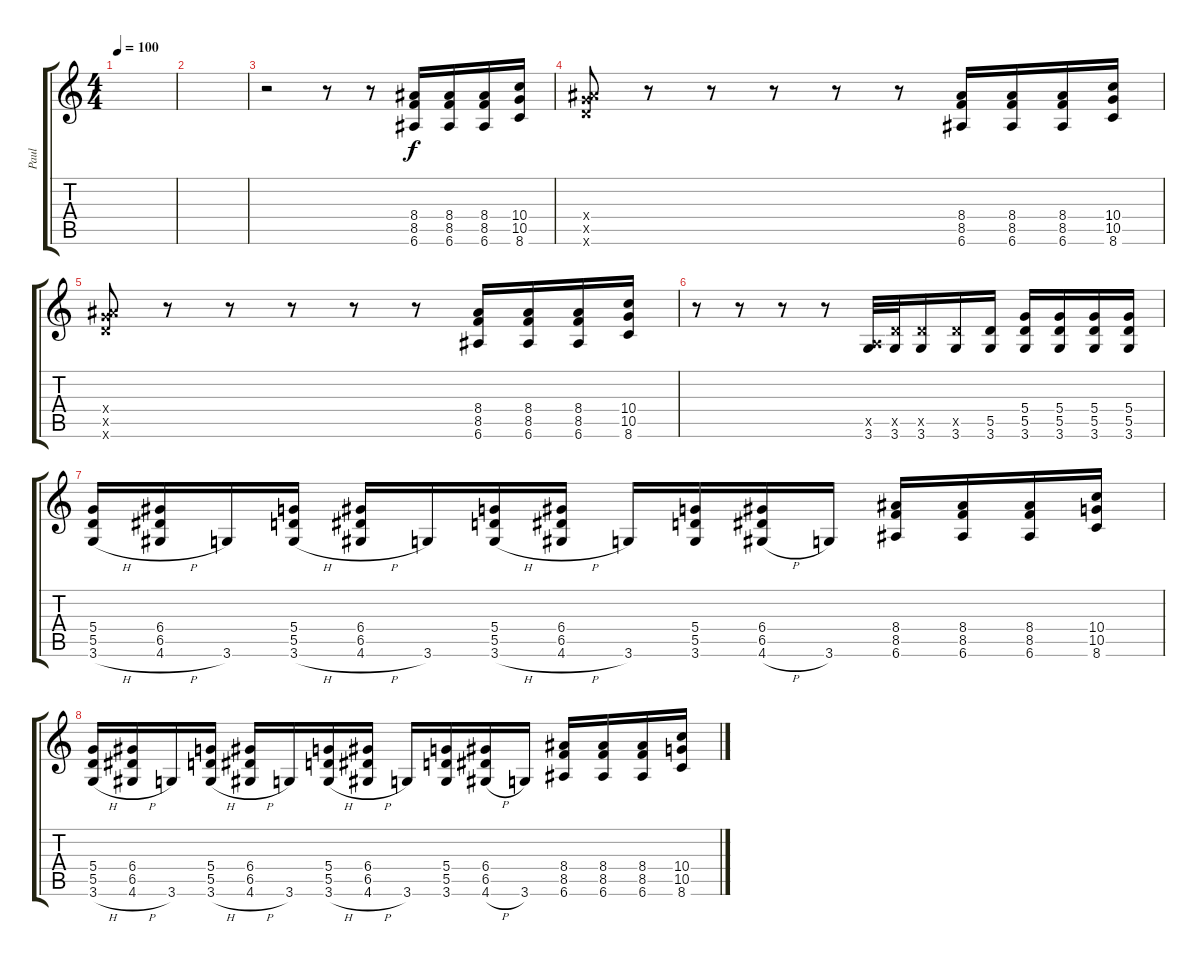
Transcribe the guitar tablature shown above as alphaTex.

\track ("Paul" "Paul") {instrument distortionguitar}
\staff {score tabs}
\tuning (E4 B3 G3 D3 A2 E2) {hide}
\ts (4 4)
\tempo 100
\clef g2
\ks c
|
|
r.2 r.8 r.8 (8.4 8.5 6.6).16 (8.4 8.5 6.6).16 (8.4 8.5 6.6).16 (10.4 10.5 8.6).16 |
(8.4{x} 10.5{x} 10.6{x}).8 r.8 r.8 r.8 r.8 r.8 (8.4 8.5 6.6).16 (8.4 8.5 6.6).16 (8.4 8.5 6.6).16 (10.4 10.5 8.6).16 |
(8.4{x} 10.5{x} 10.6{x}).8 r.8 r.8 r.8 r.8 r.8 (8.4 8.5 6.6).16 (8.4 8.5 6.6).16 (8.4 8.5 6.6).16 (10.4 10.5 8.6).16 |
r.8 r.8 r.8 r.8 (0.5{x} 3.6).32 (5.5{x} 3.6).32 (5.5{x} 3.6).16 (5.5{x} 3.6).16 (5.5 3.6).16 (5.4 5.5 3.6).16 (5.4 5.5 3.6).16 (5.4 5.5 3.6).16 (5.4 5.5 3.6).16 |
(5.4 5.5 3.6{h}).16 (6.4 6.5 4.6{h}).16 3.6.16 (5.4 5.5 3.6{h}).16 (6.4 6.5 4.6{h}).16 3.6.16 (5.4 5.5 3.6{h}).16 (6.4 6.5 4.6{h}).16 3.6.16 (5.4 5.5 3.6).16 (6.4 6.5 4.6{h}).16 3.6.16 (8.4 8.5 6.6).16 (8.4 8.5 6.6).16 (8.4 8.5 6.6).16 (10.4 10.5 8.6).16 |
(5.4 5.5 3.6{h}).16 (6.4 6.5 4.6{h}).16 3.6.16 (5.4 5.5 3.6{h}).16 (6.4 6.5 4.6{h}).16 3.6.16 (5.4 5.5 3.6{h}).16 (6.4 6.5 4.6{h}).16 3.6.16 (5.4 5.5 3.6).16 (6.4 6.5 4.6{h}).16 3.6.16 (8.4 8.5 6.6).16 (8.4 8.5 6.6).16 (8.4 8.5 6.6).16 (10.4 10.5 8.6).16
